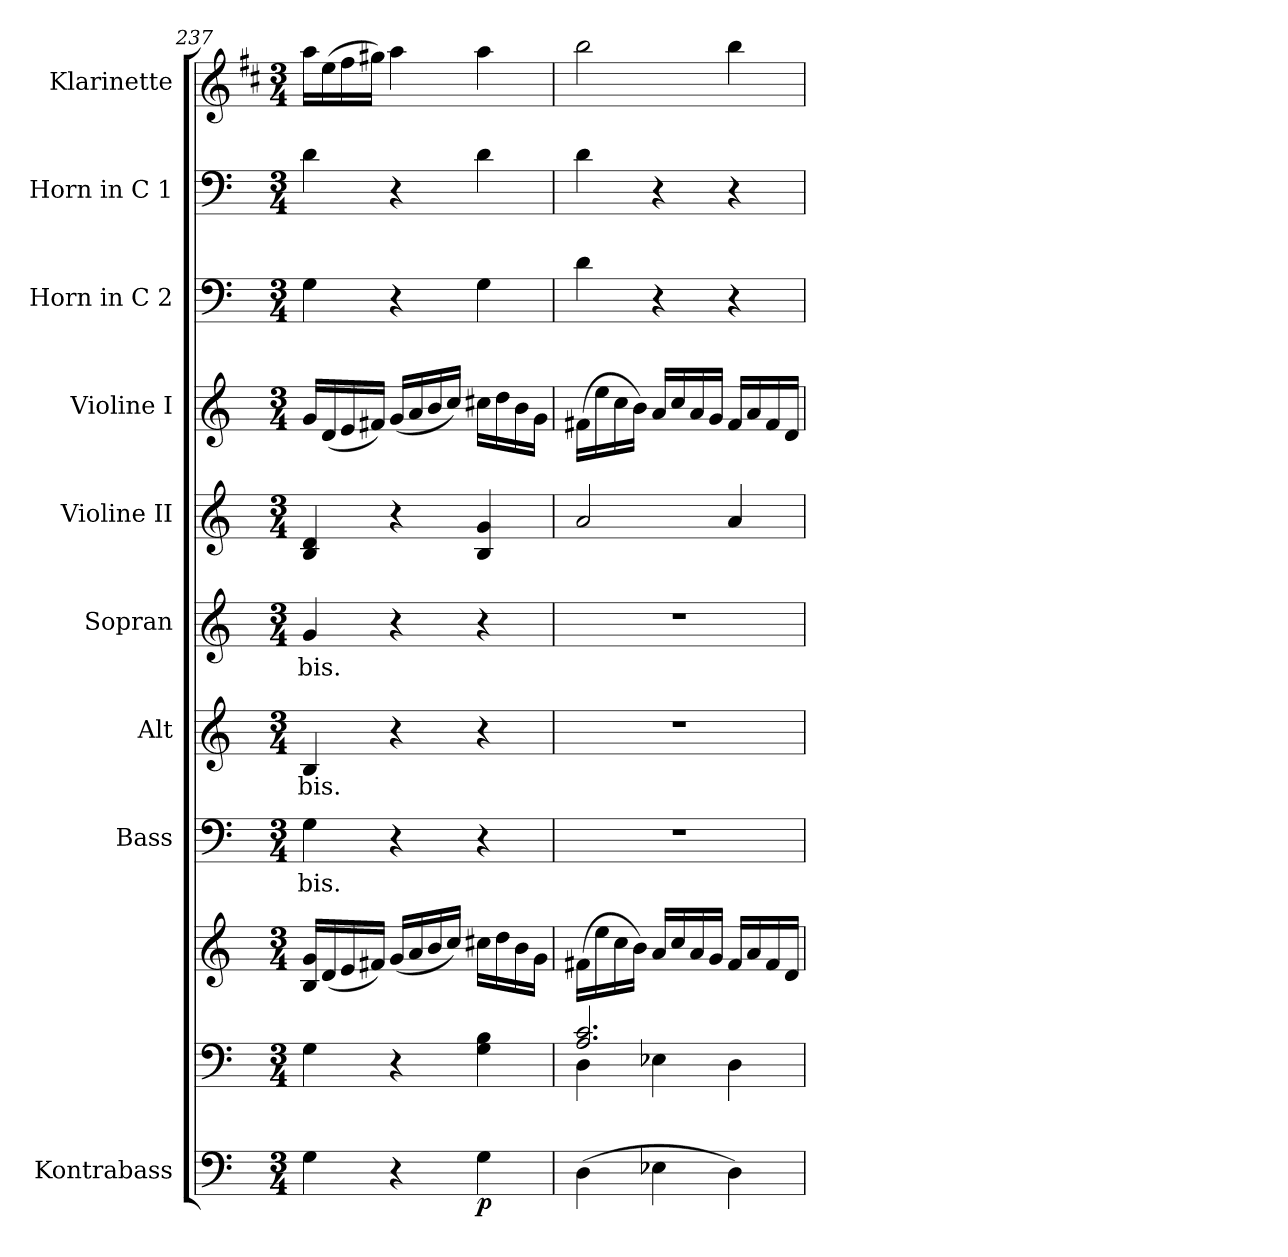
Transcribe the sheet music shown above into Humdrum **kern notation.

**kern	**dynam	**kern	**kern	**kern	**text	**kern	**text	**kern	**text	**kern	**kern	**kern	**kern	**kern
*part10	*part10	*part9	*part9	*part8	*part8	*part7	*part7	*part6	*part6	*part5	*part4	*part3	*part2	*part1
*staff11	*staff11	*staff10	*staff9	*staff8	*staff8	*staff7	*staff7	*staff6	*staff6	*staff5	*staff4	*staff3	*staff2	*staff1
*I"Kontrabass	*	*	*	*I"Bass	*	*I"Alt	*	*I"Sopran	*	*I"Violine II	*I"Violine I	*I"Horn in C 2	*I"Horn in C 1	*I"Klarinette
*I'Kb.	*	*	*	*I'B.	*	*I'A.	*	*I'S.	*	*I'Vl. II	*I'Vl. I	*I'Horn 2	*I'Horn 1	*I'Kl.
*clefF4	*	*clefF4	*clefG2	*clefF4	*	*clefG2	*	*clefG2	*	*clefG2	*clefG2	*clefF4	*clefF4	*clefG2
*ITrd7c12	*	*	*	*	*	*	*	*	*	*	*	*	*	*ITrd1c2
*k[]	*	*k[]	*k[]	*k[]	*	*k[]	*	*k[]	*	*k[]	*k[]	*k[]	*k[]	*k[]
*C:	*	*C:	*C:	*C:	*	*C:	*	*C:	*	*C:	*C:	*C:	*C:	*C:
*M3/4	*	*M3/4	*M3/4	*M3/4	*	*M3/4	*	*M3/4	*	*M3/4	*M3/4	*M3/4	*M3/4	*M3/4
=237	=237	=237	=237	=237	=237	=237	=237	=237	=237	=237	=237	=237	=237	=237
!	!	!	!	!	!LO:LY:b	!	!LO:LY:b	!	!LO:LY:b	!	!	!	!	!
4GG\	.	4G\	16B/ 16g/LL	4G\	-bis.	4B/	-bis.	4g/	-bis.	4B/ 4d/	16g/LL	4G\	4d\	16gg\LL
.	.	.	(<16d/	.	.	.	.	.	.	.	(<16d/	.	.	(>16dd\
.	.	.	16e/	.	.	.	.	.	.	.	16e/	.	.	16ee\
.	.	.	16f#X/JJ)	.	.	.	.	.	.	.	16f#X/JJ)	.	.	16ff#X\JJ)
4r	.	4r	(<16g/LL	4r	.	4r	.	4r	.	4r	(<16g/LL	4r	4r	4gg\
.	.	.	16a/	.	.	.	.	.	.	.	16a/	.	.	.
.	.	.	16b/	.	.	.	.	.	.	.	16b/	.	.	.
.	.	.	16cc/JJ)	.	.	.	.	.	.	.	16cc/JJ)	.	.	.
!	!LO:DY:b	!	!	!	!	!	!	!	!	!	!	!	!	!
4GG\	p	4G\ 4B\	16cc#X\LL	4r	.	4r	.	4r	.	4B/ 4g/	16cc#X\LL	4G\	4d\	4gg\
.	.	.	16dd\	.	.	.	.	.	.	.	16dd\	.	.	.
.	.	.	16b\	.	.	.	.	.	.	.	16b\	.	.	.
.	.	.	16g\JJ	.	.	.	.	.	.	.	16g\JJ	.	.	.
!!LO:PB:g=z
=238	=238	=238	=238	=238	=238	=238	=238	=238	=238	=238	=238	=238	=238	=238
*	*	*^	*	*	*	*	*	*	*	*	*	*	*	*
(>4DD\	.	2.A/ 2.c/	4D\	(>16f#X\LL	2.r	.	2.r	.	2.r	.	2a/	(>16f#X\LL	4d\	4d\	2aa\
.	.	.	.	16ee\	.	.	.	.	.	.	.	16ee\	.	.	.
.	.	.	.	16cc\	.	.	.	.	.	.	.	16cc\	.	.	.
.	.	.	.	16b\JJ)	.	.	.	.	.	.	.	16b\JJ)	.	.	.
4EE-X\	.	.	4E-X\	16a/LL	.	.	.	.	.	.	.	16a/LL	4r	4r	.
.	.	.	.	16cc/	.	.	.	.	.	.	.	16cc/	.	.	.
.	.	.	.	16a/	.	.	.	.	.	.	.	16a/	.	.	.
.	.	.	.	16g/JJ	.	.	.	.	.	.	.	16g/JJ	.	.	.
4DD\)	.	.	4D\	16f#/LL	.	.	.	.	.	.	4a/	16f#/LL	4r	4r	4aa\
.	.	.	.	16a/	.	.	.	.	.	.	.	16a/	.	.	.
.	.	.	.	16f#/	.	.	.	.	.	.	.	16f#/	.	.	.
.	.	.	.	16d/JJ	.	.	.	.	.	.	.	16d/JJ	.	.	.
*	*	*v	*v	*	*	*	*	*	*	*	*	*	*	*	*
=	=	=	=	=	=	=	=	=	=	=	=	=	=	=
*-	*-	*-	*-	*-	*-	*-	*-	*-	*-	*-	*-	*-	*-	*-
